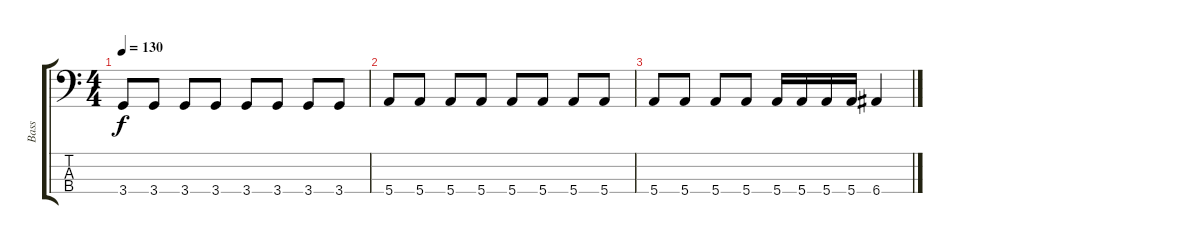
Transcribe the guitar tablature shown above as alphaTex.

\track ("Bass" "Bass") {instrument electricbassfinger}
\staff {score tabs}
\tuning (G2 D2 A1 E1) {hide}
\ts (4 4)
\tempo 130
\clef f4
\ks c
3.4.8{dy f} 3.4.8 3.4.8 3.4.8 3.4.8 3.4.8 3.4.8 3.4.8 |
5.4.8 5.4.8 5.4.8 5.4.8 5.4.8 5.4.8 5.4.8 5.4.8 |
5.4.8 5.4.8 5.4.8 5.4.8 5.4.16 5.4.16 5.4.16 5.4.16 6.4.4
